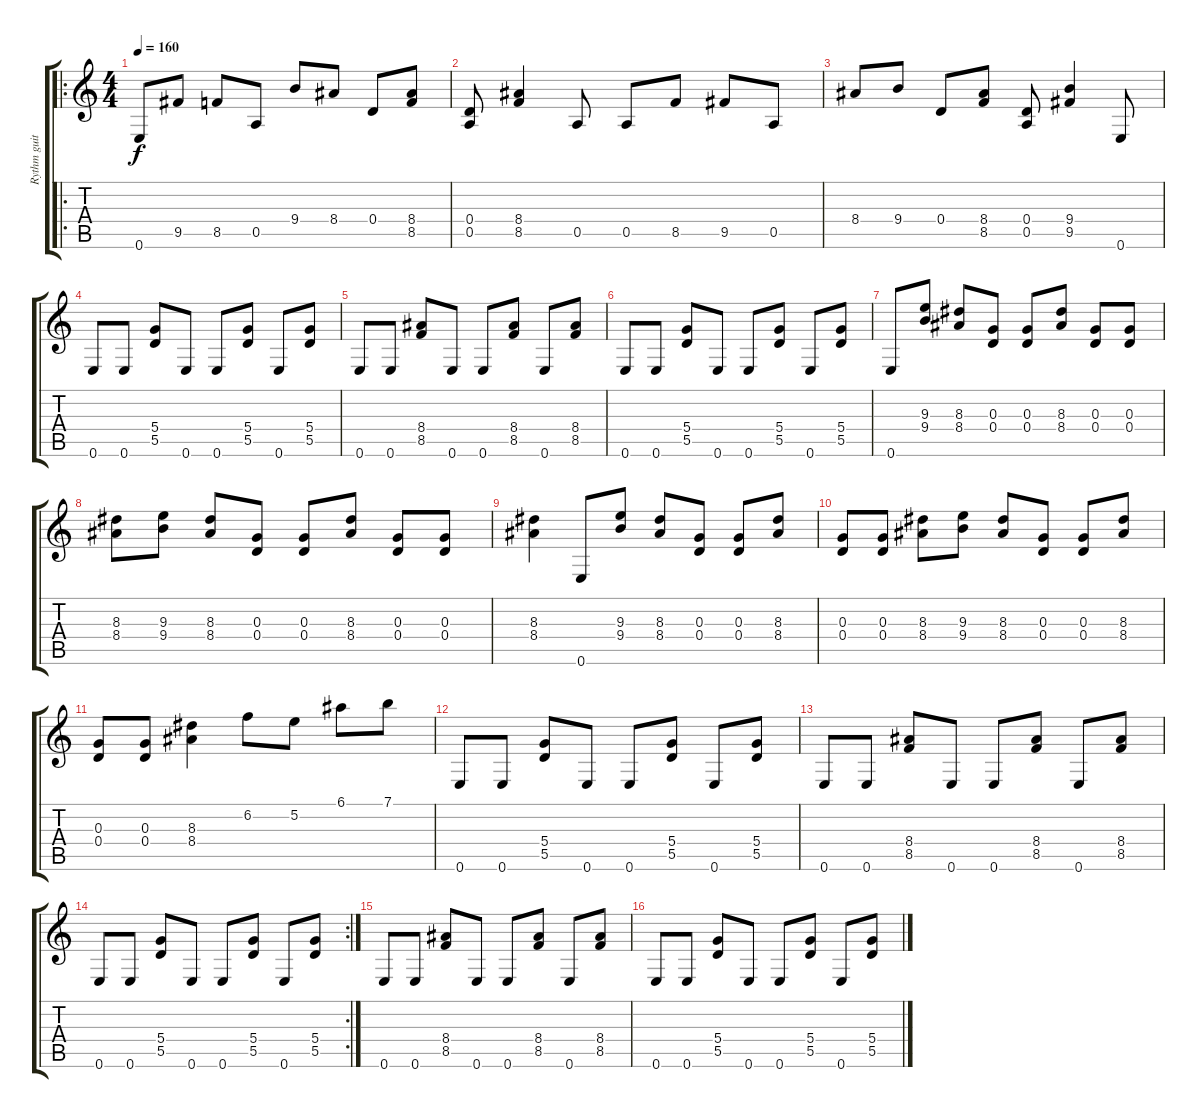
\track ("Rythm guitar" "Rythm guit") {instrument distortionguitar}
\staff {score tabs}
\tuning (E4 B3 G3 D3 A2 E2) {hide}
\ro
\ts (4 4)
\tempo 160
\clef g2
\ks c
0.6.8{dy f} 9.5.8 8.5.8 0.5.8 9.4.8 8.4.8 0.4.8 (8.4 8.5).8 |
(0.4 0.5).8 (8.4 8.5).4 0.5.8 0.5.8 8.5.8 9.5.8 0.5.8 |
8.4.8 9.4.8 0.4.8 (8.4 8.5).8 (0.4 0.5).8 (9.4 9.5).4 0.6.8 |
0.6.8 0.6.8 (5.4 5.5).8 0.6.8 0.6.8 (5.4 5.5).8 0.6.8 (5.4 5.5).8 |
0.6.8 0.6.8 (8.4 8.5).8 0.6.8 0.6.8 (8.4 8.5).8 0.6.8 (8.4 8.5).8 |
0.6.8 0.6.8 (5.4 5.5).8 0.6.8 0.6.8 (5.4 5.5).8 0.6.8 (5.4 5.5).8 |
0.6.8 (9.3 9.4).8 (8.3 8.4).8 (0.3 0.4).8 (0.3 0.4).8 (8.3 8.4).8 (0.3 0.4).8 (0.3 0.4).8 |
(8.3 8.4).8 (9.3 9.4).8 (8.3 8.4).8 (0.3 0.4).8 (0.3 0.4).8 (8.3 8.4).8 (0.3 0.4).8 (0.3 0.4).8 |
(8.3 8.4).4 0.6.8 (9.3 9.4).8 (8.3 8.4).8 (0.3 0.4).8 (0.3 0.4).8 (8.3 8.4).8 |
(0.3 0.4).8 (0.3 0.4).8 (8.3 8.4).8 (9.3 9.4).8 (8.3 8.4).8 (0.3 0.4).8 (0.3 0.4).8 (8.3 8.4).8 |
(0.3 0.4).8 (0.3 0.4).8 (8.3 8.4).4 6.2.8 5.2.8 6.1.8 7.1.8 |
0.6.8 0.6.8 (5.4 5.5).8 0.6.8 0.6.8 (5.4 5.5).8 0.6.8 (5.4 5.5).8 |
0.6.8 0.6.8 (8.4 8.5).8 0.6.8 0.6.8 (8.4 8.5).8 0.6.8 (8.4 8.5).8 |
\rc 2
0.6.8 0.6.8 (5.4 5.5).8 0.6.8 0.6.8 (5.4 5.5).8 0.6.8 (5.4 5.5).8 |
0.6.8 0.6.8 (8.4 8.5).8 0.6.8 0.6.8 (8.4 8.5).8 0.6.8 (8.4 8.5).8 |
0.6.8 0.6.8 (5.4 5.5).8 0.6.8 0.6.8 (5.4 5.5).8 0.6.8 (5.4 5.5).8
